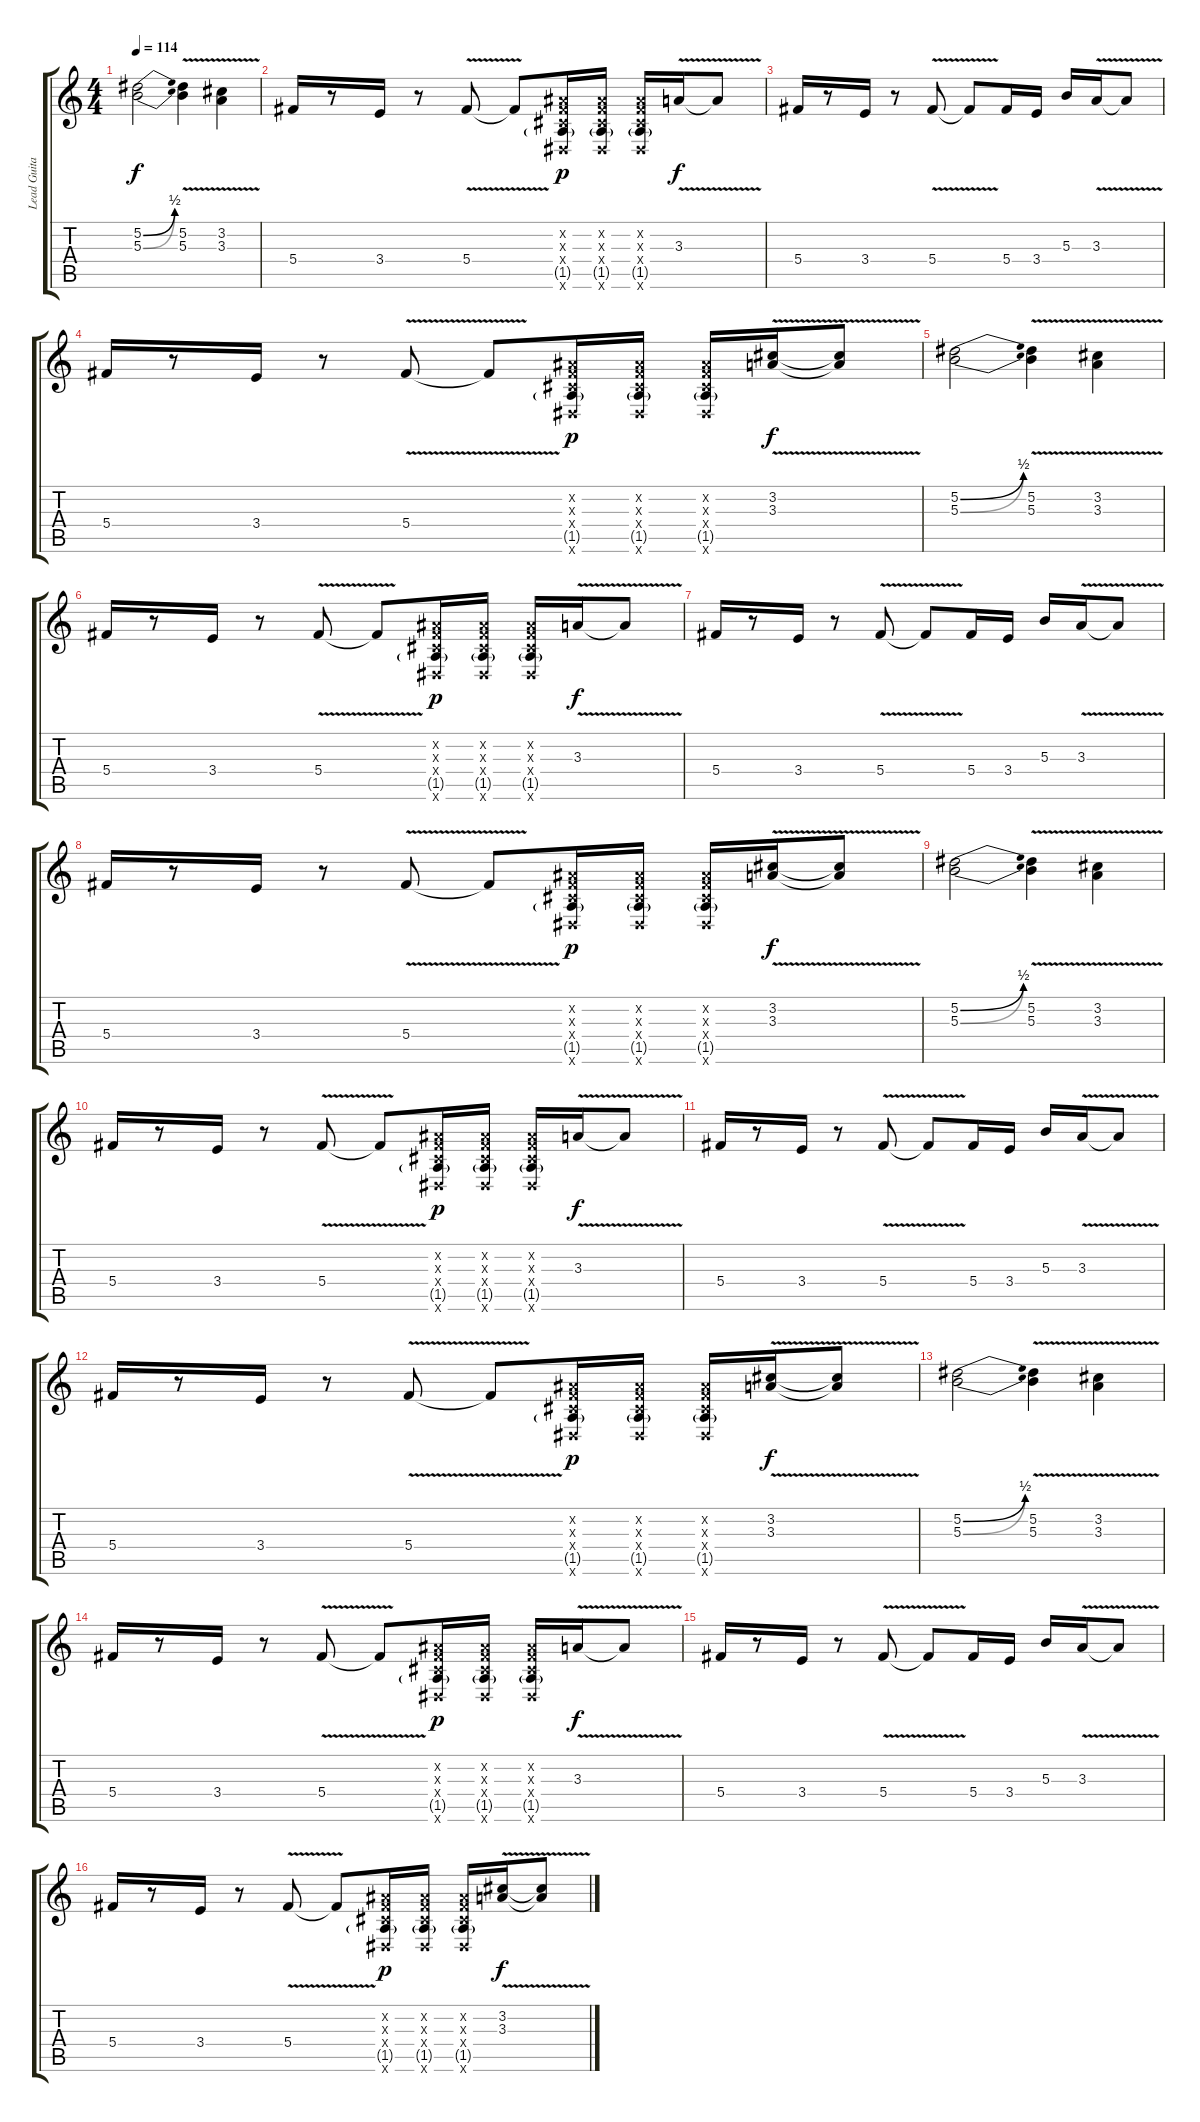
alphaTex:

\track ("Lead Guitar - Talk Box [Slash]" "Lead Guita") {instrument distortionguitar}
\staff {score tabs}
\tuning (Eb4 Bb3 Gb3 Db3 Ab2 Eb2) {hide}
\ts (4 4)
\tempo 114
\clef g2
\ks c
(5.2{be (bend 0 0 60 2)} 5.3{be (bend 0 0 60 2)}).2{dy f} (5.2{v} 5.3{v}).4 (3.2{v} 3.3{v}).4 |
5.4.16 r.8 3.4.16 r.8 5.4{v}.8 5.4{t}.8 (0.2{x} 0.3{x} 0.4{x} 1.5{g} 0.6{x}).16{dy p} (0.2{x} 0.3{x} 0.4{x} 1.5{g} 0.6{x}).16 (0.2{x} 0.3{x} 0.4{x} 1.5{g} 0.6{x}).16 3.3{v}.16{dy f} 3.3{t}.8 |
5.4.16 r.8 3.4.16 r.8 5.4{v}.8 5.4{t}.8 5.4.16 3.4.16 5.3.16 3.3{v}.16 3.3{t}.8 |
5.4.16 r.8 3.4.16 r.8 5.4{v}.8 5.4{t}.8 (0.2{x} 0.3{x} 0.4{x} 1.5{g} 0.6{x}).16{dy p} (0.2{x} 0.3{x} 0.4{x} 1.5{g} 0.6{x}).16 (0.2{x} 0.3{x} 0.4{x} 1.5{g} 0.6{x}).16 (3.2{v} 3.3{v}).16{dy f} (3.2{t} 3.3{t}).8 |
(5.2{be (bend 0 0 60 2)} 5.3{be (bend 0 0 60 2)}).2 (5.2{v} 5.3{v}).4 (3.2{v} 3.3{v}).4 |
5.4.16 r.8 3.4.16 r.8 5.4{v}.8 5.4{t}.8 (0.2{x} 0.3{x} 0.4{x} 1.5{g} 0.6{x}).16{dy p} (0.2{x} 0.3{x} 0.4{x} 1.5{g} 0.6{x}).16 (0.2{x} 0.3{x} 0.4{x} 1.5{g} 0.6{x}).16 3.3{v}.16{dy f} 3.3{t}.8 |
5.4.16 r.8 3.4.16 r.8 5.4{v}.8 5.4{t}.8 5.4.16 3.4.16 5.3.16 3.3{v}.16 3.3{t}.8 |
5.4.16 r.8 3.4.16 r.8 5.4{v}.8 5.4{t}.8 (0.2{x} 0.3{x} 0.4{x} 1.5{g} 0.6{x}).16{dy p} (0.2{x} 0.3{x} 0.4{x} 1.5{g} 0.6{x}).16 (0.2{x} 0.3{x} 0.4{x} 1.5{g} 0.6{x}).16 (3.2{v} 3.3{v}).16{dy f} (3.2{t} 3.3{t}).8 |
(5.2{be (bend 0 0 60 2)} 5.3{be (bend 0 0 60 2)}).2 (5.2{v} 5.3{v}).4 (3.2{v} 3.3{v}).4 |
5.4.16{instrument overdrivenguitar} r.8 3.4.16 r.8 5.4{v}.8 5.4{t}.8 (0.2{x} 0.3{x} 0.4{x} 1.5{g} 0.6{x}).16{dy p} (0.2{x} 0.3{x} 0.4{x} 1.5{g} 0.6{x}).16 (0.2{x} 0.3{x} 0.4{x} 1.5{g} 0.6{x}).16 3.3{v}.16{dy f} 3.3{t}.8 |
5.4.16 r.8 3.4.16 r.8 5.4{v}.8 5.4{t}.8 5.4.16 3.4.16 5.3.16 3.3{v}.16 3.3{t}.8 |
5.4.16 r.8 3.4.16 r.8 5.4{v}.8 5.4{t}.8 (0.2{x} 0.3{x} 0.4{x} 1.5{g} 0.6{x}).16{dy p} (0.2{x} 0.3{x} 0.4{x} 1.5{g} 0.6{x}).16 (0.2{x} 0.3{x} 0.4{x} 1.5{g} 0.6{x}).16 (3.2{v} 3.3{v}).16{dy f} (3.2{t} 3.3{t}).8 |
(5.2{be (bend 0 0 60 2)} 5.3{be (bend 0 0 60 2)}).2 (5.2{v} 5.3{v}).4 (3.2{v} 3.3{v}).4 |
5.4.16 r.8 3.4.16 r.8 5.4{v}.8 5.4{t}.8 (0.2{x} 0.3{x} 0.4{x} 1.5{g} 0.6{x}).16{dy p} (0.2{x} 0.3{x} 0.4{x} 1.5{g} 0.6{x}).16 (0.2{x} 0.3{x} 0.4{x} 1.5{g} 0.6{x}).16 3.3{v}.16{dy f} 3.3{t}.8 |
5.4.16 r.8 3.4.16 r.8 5.4{v}.8 5.4{t}.8 5.4.16 3.4.16 5.3.16 3.3{v}.16 3.3{t}.8 |
5.4.16 r.8 3.4.16 r.8 5.4{v}.8 5.4{t}.8 (0.2{x} 0.3{x} 0.4{x} 1.5{g} 0.6{x}).16{dy p} (0.2{x} 0.3{x} 0.4{x} 1.5{g} 0.6{x}).16 (0.2{x} 0.3{x} 0.4{x} 1.5{g} 0.6{x}).16 (3.2{v} 3.3{v}).16{dy f} (3.2{t} 3.3{t}).8
